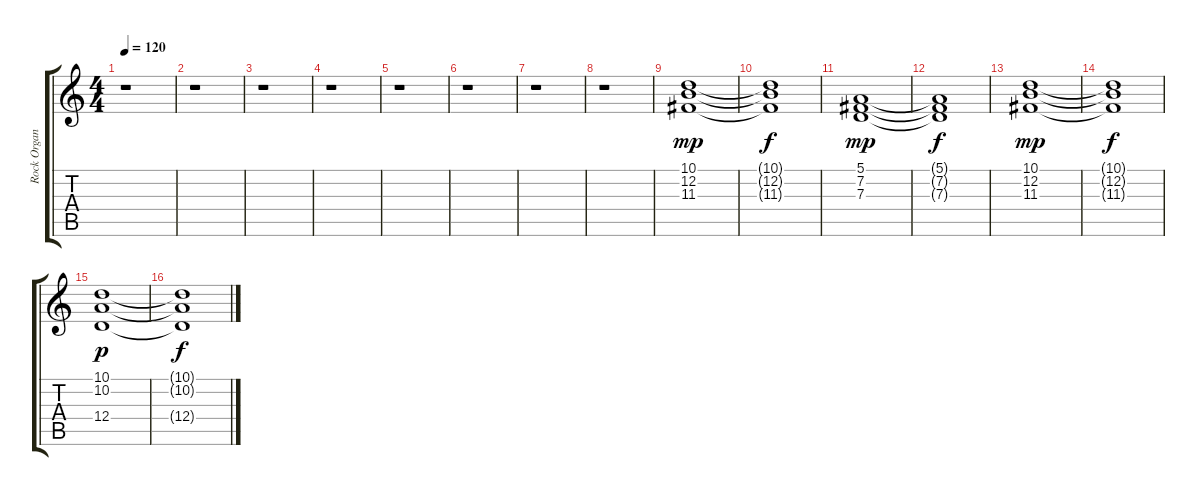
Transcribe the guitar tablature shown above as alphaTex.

\track ("Rock Organ" "Rock Organ") {instrument drawbarorgan}
\staff {score tabs}
\tuning (E4 B3 G3 D3 A2 E2) {hide}
\ts (4 4)
\tempo 120
\clef g2
\ks c
r.1{dy mp instrument drawbarorgan} |
r.1 |
r.1 |
r.1 |
r.1 |
r.1 |
r.1 |
r.1 |
(10.1 12.2 11.3).1 |
(10.1{t} 12.2{t} 11.3{t}).1{dy f} |
(5.1 7.2 7.3).1{dy mp} |
(5.1{t} 7.2{t} 7.3{t}).1{dy f} |
(10.1 12.2 11.3).1{dy mp} |
(10.1{t} 12.2{t} 11.3{t}).1{dy f} |
(10.1 10.2 12.4).1{dy p} |
(10.1{t} 10.2{t} 12.4{t}).1{dy f}
